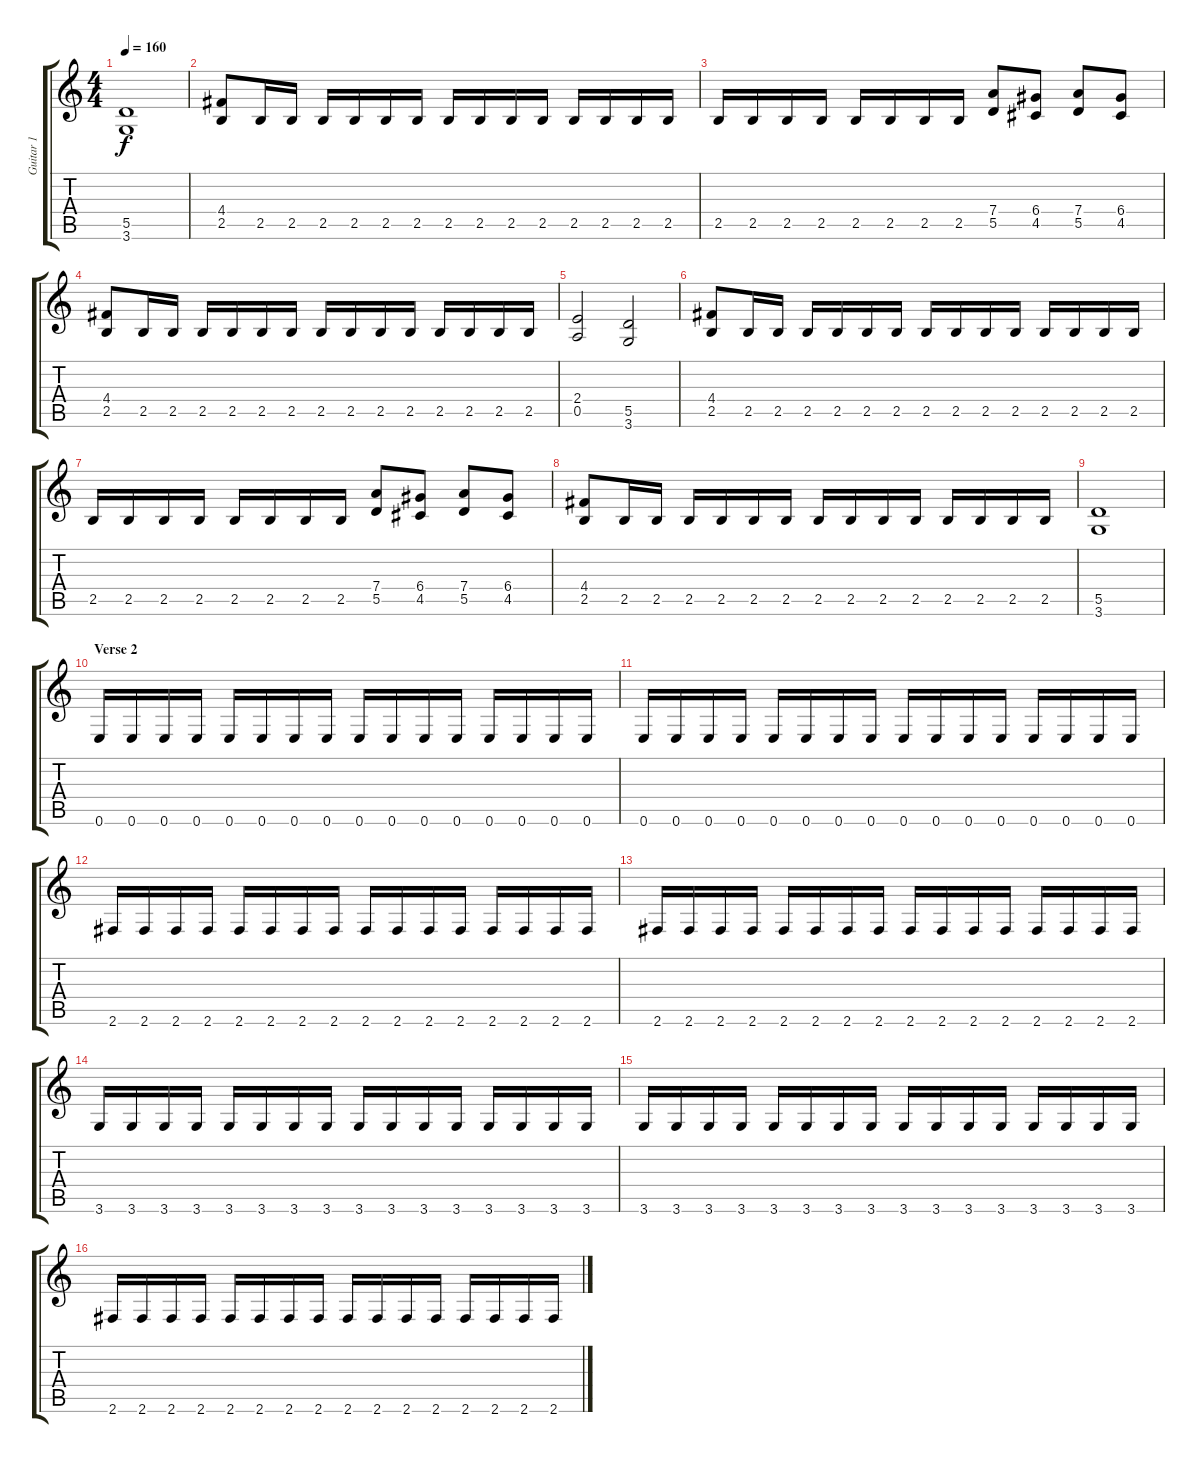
\track ("Guitar 1" "Guitar 1") {instrument distortionguitar}
\staff {score tabs}
\tuning (E4 B3 G3 D3 A2 E2) {hide}
\ts (4 4)
\tempo 160
\clef g2
\ks c
(5.5 3.6).1{dy f} |
(4.4 2.5).8 2.5.16 2.5.16 2.5.16 2.5.16 2.5.16 2.5.16 2.5.16 2.5.16 2.5.16 2.5.16 2.5.16 2.5.16 2.5.16 2.5.16 |
2.5.16 2.5.16 2.5.16 2.5.16 2.5.16 2.5.16 2.5.16 2.5.16 (7.4 5.5).8 (6.4 4.5).8 (7.4 5.5).8 (6.4 4.5).8 |
(4.4 2.5).8 2.5.16 2.5.16 2.5.16 2.5.16 2.5.16 2.5.16 2.5.16 2.5.16 2.5.16 2.5.16 2.5.16 2.5.16 2.5.16 2.5.16 |
(2.4 0.5).2 (5.5 3.6).2 |
(4.4 2.5).8 2.5.16 2.5.16 2.5.16 2.5.16 2.5.16 2.5.16 2.5.16 2.5.16 2.5.16 2.5.16 2.5.16 2.5.16 2.5.16 2.5.16 |
2.5.16 2.5.16 2.5.16 2.5.16 2.5.16 2.5.16 2.5.16 2.5.16 (7.4 5.5).8 (6.4 4.5).8 (7.4 5.5).8 (6.4 4.5).8 |
(4.4 2.5).8 2.5.16 2.5.16 2.5.16 2.5.16 2.5.16 2.5.16 2.5.16 2.5.16 2.5.16 2.5.16 2.5.16 2.5.16 2.5.16 2.5.16 |
(5.5 3.6).1 |
\section ("" "Verse 2")
0.6.16 0.6.16 0.6.16 0.6.16 0.6.16 0.6.16 0.6.16 0.6.16 0.6.16 0.6.16 0.6.16 0.6.16 0.6.16 0.6.16 0.6.16 0.6.16 |
0.6.16 0.6.16 0.6.16 0.6.16 0.6.16 0.6.16 0.6.16 0.6.16 0.6.16 0.6.16 0.6.16 0.6.16 0.6.16 0.6.16 0.6.16 0.6.16 |
2.6.16 2.6.16 2.6.16 2.6.16 2.6.16 2.6.16 2.6.16 2.6.16 2.6.16 2.6.16 2.6.16 2.6.16 2.6.16 2.6.16 2.6.16 2.6.16 |
2.6.16 2.6.16 2.6.16 2.6.16 2.6.16 2.6.16 2.6.16 2.6.16 2.6.16 2.6.16 2.6.16 2.6.16 2.6.16 2.6.16 2.6.16 2.6.16 |
3.6.16 3.6.16 3.6.16 3.6.16 3.6.16 3.6.16 3.6.16 3.6.16 3.6.16 3.6.16 3.6.16 3.6.16 3.6.16 3.6.16 3.6.16 3.6.16 |
3.6.16 3.6.16 3.6.16 3.6.16 3.6.16 3.6.16 3.6.16 3.6.16 3.6.16 3.6.16 3.6.16 3.6.16 3.6.16 3.6.16 3.6.16 3.6.16 |
2.6.16 2.6.16 2.6.16 2.6.16 2.6.16 2.6.16 2.6.16 2.6.16 2.6.16 2.6.16 2.6.16 2.6.16 2.6.16 2.6.16 2.6.16 2.6.16
